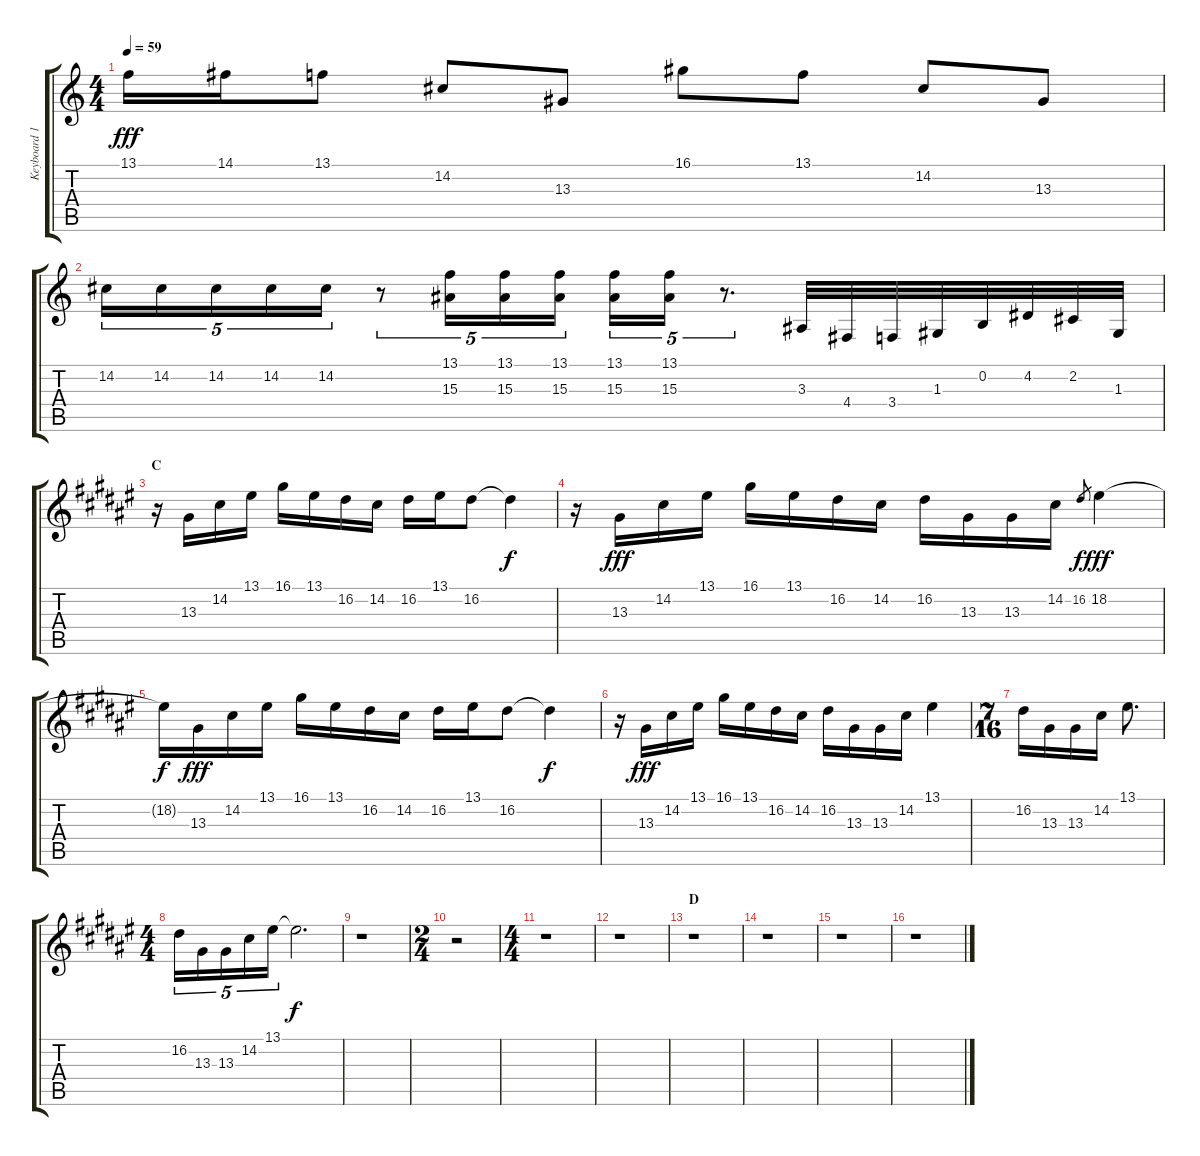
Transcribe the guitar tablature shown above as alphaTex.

\track ("Keyboard 1" "Keyboard 1") {instrument synthstrings1}
\staff {score tabs}
\tuning (E4 B3 G3 D3 A2 E2) {hide}
\ts (4 4)
\tempo 59
\clef g2
\ks c
13.1.16{dy fff} 14.1.16 13.1.8 14.2.8 13.3.8 16.1.8 13.1.8 14.2.8 13.3.8 |
14.2.16{tu (5 4)} 14.2.16{tu (5 4)} 14.2.16{tu (5 4)} 14.2.16{tu (5 4)} 14.2.16{tu (5 4)} r.8{tu (5 4)} (13.1 15.3).16{tu (5 4)} (13.1 15.3).16{tu (5 4)} (13.1 15.3).16{tu (5 4)} (13.1 15.3).16{tu (5 4)} (13.1 15.3).16{tu (5 4)} r.8{d tu (5 4)} 3.3.32 4.4.32 3.4.32 1.3.32 0.2.32 4.2.32 2.2.32 1.3.32 |
\section ("" "C")
\ks f#
r.16 13.3.16 14.2.16 13.1.16 16.1.16 13.1.16 16.2.16 14.2.16 16.2.16 13.1.16 16.2.8 16.2{t}.4{dy f} |
r.16 13.3.16{dy fff} 14.2.16 13.1.16 16.1.16 13.1.16 16.2.16 14.2.16 16.2.16 13.3.16 13.3.16 14.2.16 16.2.8{gr dy f} 18.2.4{dy fff} |
18.2{t}.16{dy f} 13.3.16{dy fff} 14.2.16 13.1.16 16.1.16 13.1.16 16.2.16 14.2.16 16.2.16 13.1.16 16.2.8 16.2{t}.4{dy f} |
r.16 13.3.16{dy fff} 14.2.16 13.1.16 16.1.16 13.1.16 16.2.16 14.2.16 16.2.16 13.3.16 13.3.16 14.2.16 13.1.4 |
\ts (7 16)
16.2.16 13.3.16 13.3.16 14.2.16 13.1.8{d} |
\ts (4 4)
16.2.16{tu (5 4)} 13.3.16{tu (5 4)} 13.3.16{tu (5 4)} 14.2.16{tu (5 4)} 13.1.16{tu (5 4)} 13.1{t}.2{d dy f} |
r.1 |
\ts (2 4)
r.2 |
\ts (4 4)
r.1 |
r.1 |
\section ("" "D")
r.1 |
r.1 |
r.1 |
r.1
